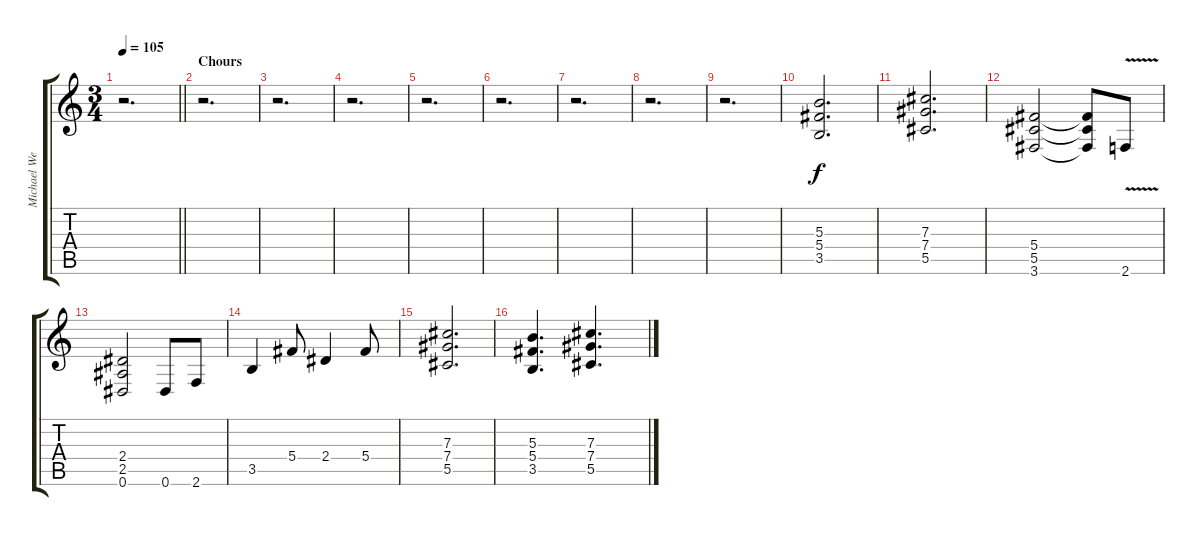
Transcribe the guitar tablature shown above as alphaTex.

\track ("Michael Weikath" "Michael We") {instrument distortionguitar}
\staff {score tabs}
\tuning (Eb4 Bb3 Gb3 Db3 Ab2 Eb2) {hide}
\ts (3 4)
\tempo 105
\clef g2
\barLineRight lightlight
\ks c
r.2{d dy f} |
\section ("" "Chours")
r.2{d} |
r.2{d} |
r.2{d} |
r.2{d} |
r.2{d} |
r.2{d} |
r.2{d} |
r.2{d volume 13 instrument distortionguitar} |
(5.3 5.4 3.5).2{d} |
(7.3 7.4 5.5).2{d} |
(5.4 5.5 3.6).2 (5.4{t} 5.5{t} 3.6{t}).8 2.6{v}.8 |
(2.4 2.5 0.6).2 0.6.8 2.6.8 |
3.5.4 5.4.8 2.4.4 5.4.8 |
(7.3 7.4 5.5).2{d} |
(5.3 5.4 3.5).4{d} (7.3 7.4 5.5).4{d}
